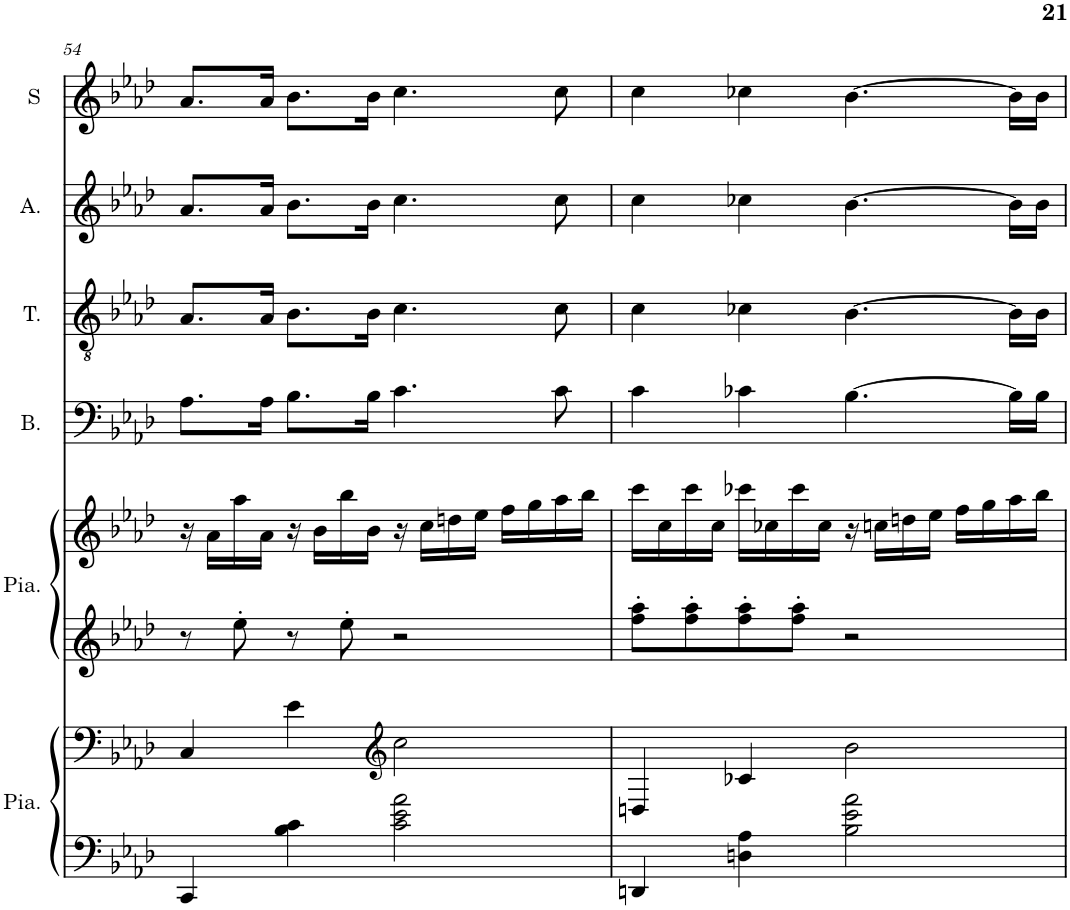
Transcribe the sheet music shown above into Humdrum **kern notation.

**kern	**kern	**kern	**kern	**kern	**kern	**kern	**kern
*part6	*part6	*part5	*part5	*part4	*part3	*part2	*part1
*staff8	*staff7	*staff6	*staff5	*staff4	*staff3	*staff2	*staff1
*I"Piano, main gauche	*	*I"Piano, main droite	*	*I"Basse	*I"Ténor	*I"Alto	*I"Soprano
*I'Pia.	*	*I'Pia.	*	*I'B.	*I'T.	*I'A.	*I'S
!!LO:PB:g=z
*clefG2	*clefG2	*clefG2	*clefG2	*clefF4	*clefGv2	*clefG2	*clefG2
*k[b-e-a-d-]	*k[b-e-a-d-]	*k[b-e-a-d-]	*k[b-e-a-d-]	*k[b-e-a-d-]	*k[b-e-a-d-]	*k[b-e-a-d-]	*k[b-e-a-d-]
*M4/4	*M4/4	*M4/4	*M4/4	*M4/4	*M4/4	*M4/4	*M4/4
=54	=54	=54	=54	=54	=54	=54	=54
4CC/	4C/	8r	16r	8.A-\L	8.A-/L	8.a-/L	8.a-/L
.	.	.	16a-\LL	.	.	.	.
.	.	8ee-'\	16aa-\	.	.	.	.
.	.	.	16a-\JJ	16A-\Jk	16A-/Jk	16a-/Jk	16a-/Jk
4B-\ 4c\	4e-\	8r	16r	8.B-\L	8.B-\L	8.b-\L	8.b-\L
.	.	.	16b-\LL	.	.	.	.
.	.	8ee-'\	16bb-\	.	.	.	.
.	.	.	16b-\JJ	16B-\Jk	16B-\Jk	16b-\Jk	16b-\Jk
*	*clefG2	*	*	*	*	*	*
2c\ 2e-\ 2a-\	2cc\	2r	16r	4.c\	4.c\	4.cc\	4.cc\
.	.	.	16cc\LL	.	.	.	.
.	.	.	16ddn\	.	.	.	.
.	.	.	16ee-\JJ	.	.	.	.
.	.	.	16ff\LL	.	.	.	.
.	.	.	16gg\	.	.	.	.
.	.	.	16aa-\	8c\	8c\	8cc\	8cc\
.	.	.	16bb-\JJ	.	.	.	.
=55	=55	=55	=55	=55	=55	=55	=55
4DDn/	4Dn/	8ff\' 8aa-\'L	16ccc\LL	4c\	4c\	4cc\	4cc\
.	.	.	16cc\	.	.	.	.
.	.	8ff\' 8aa-\'	16ccc\	.	.	.	.
.	.	.	16cc\JJ	.	.	.	.
4Dn\ 4A-\	4c-X/	8ff\' 8aa-\'	16ccc-X\LL	4c-X\	4c-X\	4cc-X\	4cc-X\
.	.	.	16cc-X\	.	.	.	.
.	.	8ff\' 8aa-\'J	16ccc-\	.	.	.	.
.	.	.	16cc-\JJ	.	.	.	.
2B-\ 2e-\ 2a-\	2b-\	2r	16r	[4.B-\	[4.B-\	[4.b-\	[4.b-\
.	.	.	16ccn\LL	.	.	.	.
.	.	.	16ddn\	.	.	.	.
.	.	.	16ee-\JJ	.	.	.	.
.	.	.	16ff\LL	.	.	.	.
.	.	.	16gg\	.	.	.	.
.	.	.	16aa-\	16B-\LL]	16B-\LL]	16b-\LL]	16b-\LL]
.	.	.	16bb-\JJ	16B-\JJ	16B-\JJ	16b-\JJ	16b-\JJ
=	=	=	=	=	=	=	=
*-	*-	*-	*-	*-	*-	*-	*-
